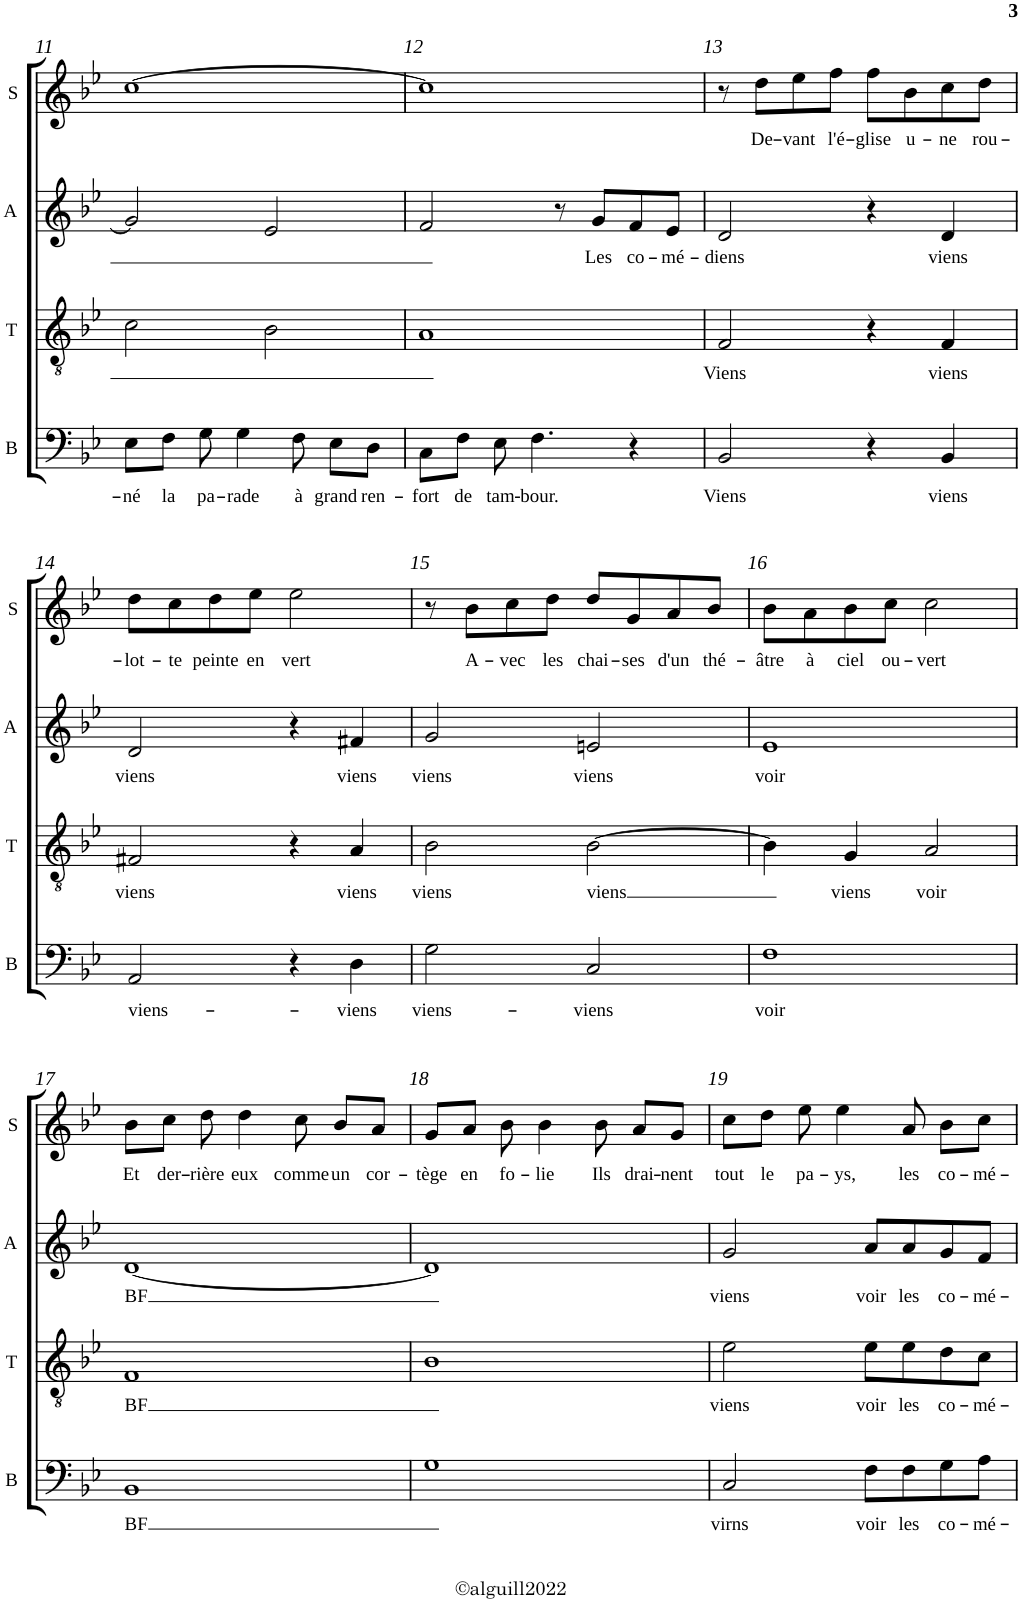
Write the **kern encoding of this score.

**kern	**text	**kern	**text	**kern	**text	**kern	**text
*part4	*part4	*part3	*part3	*part2	*part2	*part1	*part1
*staff4	*staff4	*staff3	*staff3	*staff2	*staff2	*staff1	*staff1
*I"Basse	*	*I"Ténor	*	*I"Alto	*	*I"Soprano	*
*I'B	*	*I'T	*	*I'A	*	*I'S	*
!!LO:PB:g=z
*clefF4	*	*clefGv2	*	*clefG2	*	*clefG2	*
*	*	*Trd1c2	*	*Trd4c7	*	*	*
*k[b-e-]	*	*k[b-e-]	*	*k[b-e-]	*	*k[b-e-]	*
*B-:	*	*B-:	*	*B-:	*	*B-:	*
*M4/4	*	*M4/4	*	*M4/4	*	*M4/4	*
*met(c)	*	*met(c)	*	*met(c)	*	*met(c)	*
=11	=11	=11	=11	=11	=11	=11	=11
!	!LO:LY:b	!	!	!	!	!	!
8E-\L	-né	2c\	.	2g/]	.	[1cc	.
!	!LO:LY:b	!	!	!	!	!	!
8F\J	la	.	.	.	.	.	.
!	!LO:LY:b	!	!	!	!	!	!
8G\	pa-	.	.	.	.	.	.
!	!LO:LY:b	!	!	!	!	!	!
4G\	-rade	.	.	.	.	.	.
.	.	2B-\	.	2e-/	.	.	.
!	!LO:LY:b	!	!	!	!	!	!
8F\	à	.	.	.	.	.	.
!	!LO:LY:b	!	!	!	!	!	!
8E-\L	grand	.	.	.	.	.	.
!	!LO:LY:b	!	!	!	!	!	!
8D\J	ren-	.	.	.	.	.	.
=12	=12	=12	=12	=12	=12	=12	=12
!	!LO:LY:b	!	!	!	!	!	!
8C\L	-fort	1A	.	2f/	.	1cc]	.
!	!LO:LY:b	!	!	!	!	!	!
8F\J	de	.	.	.	.	.	.
!	!LO:LY:b	!	!	!	!	!	!
8E-\	tam-	.	.	.	.	.	.
!	!LO:LY:b	!	!	!	!	!	!
4.F\	-bour.	.	.	.	.	.	.
.	.	.	.	8r	.	.	.
!	!	!	!	!	!LO:LY:b	!	!
.	.	.	.	8g/L	Les	.	.
!	!	!	!	!	!LO:LY:b	!	!
4r	.	.	.	8f/	co-	.	.
!	!	!	!	!	!LO:LY:b	!	!
.	.	.	.	8e-/J	-mé-	.	.
=13	=13	=13	=13	=13	=13	=13	=13
!	!LO:LY:b	!	!LO:LY:b	!	!LO:LY:b	!	!
2BB-/	Viens	2F/	Viens	2d/	-diens	8r	.
!	!	!	!	!	!	!	!LO:LY:b
.	.	.	.	.	.	8dd\L	De-
!	!	!	!	!	!	!	!LO:LY:b
.	.	.	.	.	.	8ee-\	-vant
!	!	!	!	!	!	!	!LO:LY:b
.	.	.	.	.	.	8ff\J	l'é-
!	!	!	!	!	!	!	!LO:LY:b
4r	.	4r	.	4r	.	8ff\L	-glise
!	!	!	!	!	!	!	!LO:LY:b
.	.	.	.	.	.	8b-\	u-
!	!LO:LY:b	!	!LO:LY:b	!	!LO:LY:b	!	!LO:LY:b
4BB-/	viens	4F/	viens	4d/	viens	8cc\	-ne
!	!	!	!	!	!	!	!LO:LY:b
.	.	.	.	.	.	8dd\J	rou-
!!LO:LB:g=z
=14	=14	=14	=14	=14	=14	=14	=14
!	!LO:LY:b	!	!LO:LY:b	!	!LO:LY:b	!	!LO:LY:b
2AA/	viens-	2F#X/	viens	2d/	viens	8dd\L	-lot-
!	!	!	!	!	!	!	!LO:LY:b
.	.	.	.	.	.	8cc\	-te
!	!	!	!	!	!	!	!LO:LY:b
.	.	.	.	.	.	8dd\	peinte
!	!	!	!	!	!	!	!LO:LY:b
.	.	.	.	.	.	8ee-\J	en
!	!	!	!	!	!	!	!LO:LY:b
4r	.	4r	.	4r	.	2ee-\	vert
!	!LO:LY:b	!	!LO:LY:b	!	!LO:LY:b	!	!
4D\	-viens	4A/	viens	4f#X/	viens	.	.
=15	=15	=15	=15	=15	=15	=15	=15
!	!LO:LY:b	!	!LO:LY:b	!	!LO:LY:b	!	!
2G\	viens-	2B-\	viens	2g/	viens	8r	.
!	!	!	!	!	!	!	!LO:LY:b
.	.	.	.	.	.	8b-\L	A-
!	!	!	!	!	!	!	!LO:LY:b
.	.	.	.	.	.	8cc\	-vec
!	!	!	!	!	!	!	!LO:LY:b
.	.	.	.	.	.	8dd\J	les
!	!LO:LY:b	!	!LO:LY:b	!	!LO:LY:b	!	!LO:LY:b
2C/	-viens	[2B-\	viens	2en/	viens	8dd/L	chai-
!	!	!	!	!	!	!	!LO:LY:b
.	.	.	.	.	.	8g/	-ses
!	!	!	!	!	!	!	!LO:LY:b
.	.	.	.	.	.	8a/	d'un
!	!	!	!	!	!	!	!LO:LY:b
.	.	.	.	.	.	8b-/J	thé-
=16	=16	=16	=16	=16	=16	=16	=16
!	!LO:LY:b	!	!	!	!LO:LY:b	!	!LO:LY:b
1F	voir	4B-\]	.	1e-	voir	8b-\L	-âtre
!	!	!	!	!	!	!	!LO:LY:b
.	.	.	.	.	.	8a\	à
!	!	!	!LO:LY:b	!	!	!	!LO:LY:b
.	.	4G/	viens	.	.	8b-\	ciel
!	!	!	!	!	!	!	!LO:LY:b
.	.	.	.	.	.	8cc\J	ou-
!	!	!	!LO:LY:b	!	!	!	!LO:LY:b
.	.	2A/	voir	.	.	2cc\	-vert
!!LO:LB:g=z
=17	=17	=17	=17	=17	=17	=17	=17
!	!LO:LY:b	!	!LO:LY:b	!	!LO:LY:b	!	!LO:LY:b
1BB-	BF	1F	BF	[1d	BF	8b-\L	Et
!	!	!	!	!	!	!	!LO:LY:b
.	.	.	.	.	.	8cc\J	der-
!	!	!	!	!	!	!	!LO:LY:b
.	.	.	.	.	.	8dd\	-rière
!	!	!	!	!	!	!	!LO:LY:b
.	.	.	.	.	.	4dd\	eux
!	!	!	!	!	!	!	!LO:LY:b
.	.	.	.	.	.	8cc\	comme
!	!	!	!	!	!	!	!LO:LY:b
.	.	.	.	.	.	8b-/L	un
!	!	!	!	!	!	!	!LO:LY:b
.	.	.	.	.	.	8a/J	cor-
=18	=18	=18	=18	=18	=18	=18	=18
!	!	!	!	!	!	!	!LO:LY:b
1G	.	1B-	.	1d]	.	8g/L	-tège
!	!	!	!	!	!	!	!LO:LY:b
.	.	.	.	.	.	8a/J	en
!	!	!	!	!	!	!	!LO:LY:b
.	.	.	.	.	.	8b-\	fo-
!	!	!	!	!	!	!	!LO:LY:b
.	.	.	.	.	.	4b-\	-lie
!	!	!	!	!	!	!	!LO:LY:b
.	.	.	.	.	.	8b-\	Ils
!	!	!	!	!	!	!	!LO:LY:b
.	.	.	.	.	.	8a/L	drai-
!	!	!	!	!	!	!	!LO:LY:b
.	.	.	.	.	.	8g/J	-nent
=19	=19	=19	=19	=19	=19	=19	=19
!	!LO:LY:b	!	!LO:LY:b	!	!LO:LY:b	!	!LO:LY:b
2C/	virns	2e-\	viens	2g/	viens	8cc\L	tout
!	!	!	!	!	!	!	!LO:LY:b
.	.	.	.	.	.	8dd\J	le
!	!	!	!	!	!	!	!LO:LY:b
.	.	.	.	.	.	8ee-\	pa-
!	!	!	!	!	!	!	!LO:LY:b
.	.	.	.	.	.	4ee-\	-ys,
!	!LO:LY:b	!	!LO:LY:b	!	!LO:LY:b	!	!
8F\L	voir	8e-\L	voir	8a/L	voir	.	.
!	!LO:LY:b	!	!LO:LY:b	!	!LO:LY:b	!	!LO:LY:b
8F\	les	8e-\	les	8a/	les	8a/	les
!	!LO:LY:b	!	!LO:LY:b	!	!LO:LY:b	!	!LO:LY:b
8G\	co-	8d\	co-	8g/	co-	8b-\L	co-
!	!LO:LY:b	!	!LO:LY:b	!	!LO:LY:b	!	!LO:LY:b
8A\J	-mé-	8c\J	-mé-	8f/J	-mé-	8cc\J	-mé-
=	=	=	=	=	=	=	=
*-	*-	*-	*-	*-	*-	*-	*-
